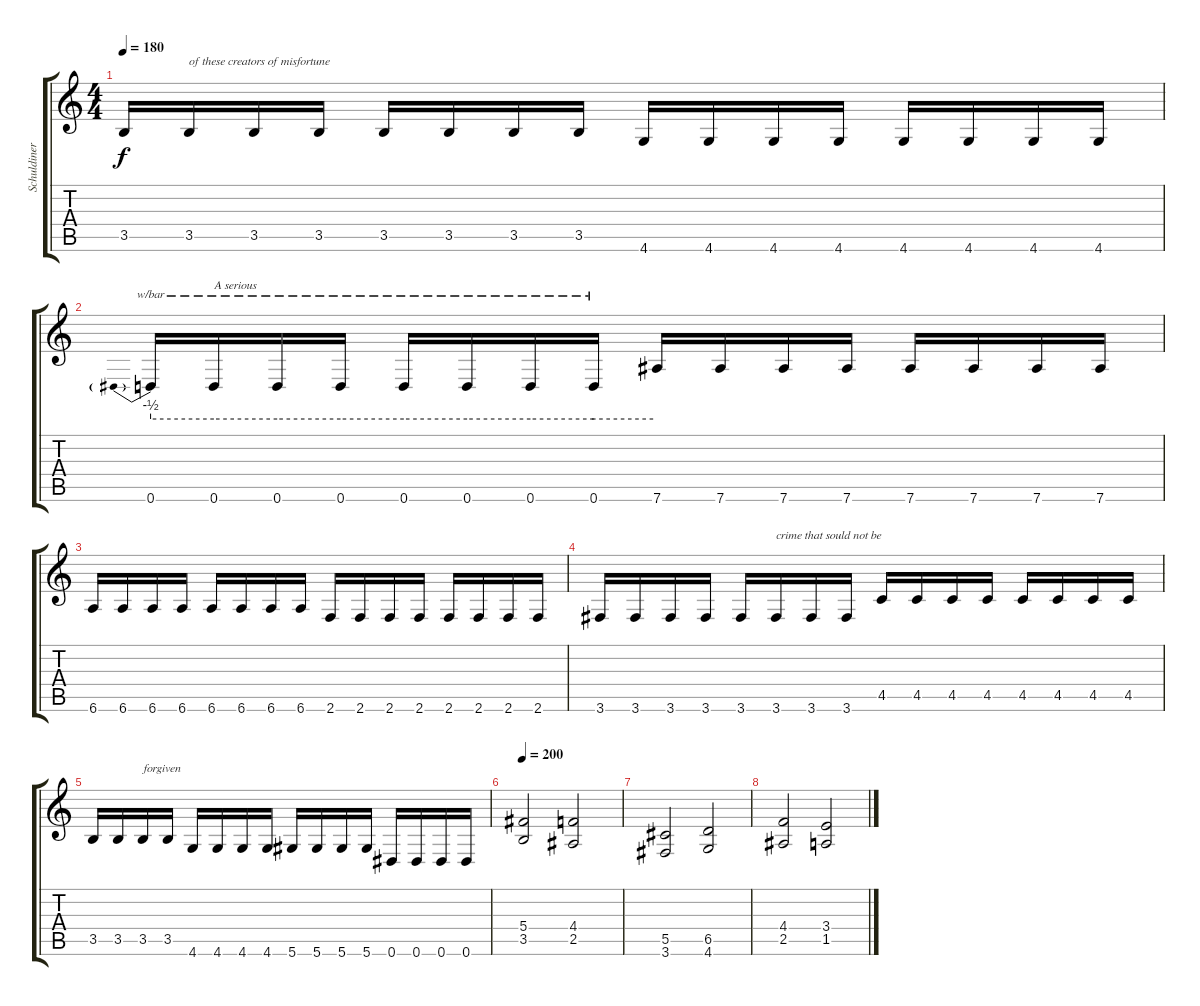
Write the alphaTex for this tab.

\track ("Schuldiner" "Schuldiner") {instrument distortionguitar}
\staff {score tabs}
\tuning (Eb4 Bb3 Gb3 Db3 Ab2 Eb2) {hide}
\ts (4 4)
\tempo 180
\clef g2
\ks c
3.5.16{dy f} 3.5.16{txt "of these creators of misfortune"} 3.5.16 3.5.16 3.5.16 3.5.16 3.5.16 3.5.16 4.6.16 4.6.16 4.6.16 4.6.16 4.6.16 4.6.16 4.6.16 4.6.16 |
0.6.16{tbe (predive default 0 -2 60 -2)} 0.6.16{tbe (hold default 0 -2 60 -2) txt "A serious"} 0.6.16{tbe (hold default 0 -2 60 -2)} 0.6.16{tbe (hold default 0 -2 60 -2)} 0.6.16{tbe (hold default 0 -2 60 -2)} 0.6.16{tbe (hold default 0 -2 60 -2)} 0.6.16{tbe (hold default 0 -2 60 -2)} 0.6.16{tbe (hold default 0 -2 60 -2)} 7.6.16 7.6.16 7.6.16 7.6.16 7.6.16 7.6.16 7.6.16 7.6.16 |
6.6.16 6.6.16 6.6.16 6.6.16 6.6.16 6.6.16 6.6.16 6.6.16 2.6.16 2.6.16 2.6.16 2.6.16 2.6.16 2.6.16 2.6.16 2.6.16 |
3.6.16 3.6.16 3.6.16 3.6.16 3.6.16 3.6.16{txt "crime that sould not be"} 3.6.16 3.6.16 4.5.16 4.5.16 4.5.16 4.5.16 4.5.16 4.5.16 4.5.16 4.5.16 |
3.5.16 3.5.16 3.5.16{txt "forgiven"} 3.5.16 4.6.16 4.6.16 4.6.16 4.6.16 5.6.16 5.6.16 5.6.16 5.6.16 0.6.16 0.6.16 0.6.16 0.6.16 |
\tempo 200
(5.4 3.5).2 (4.4 2.5).2 |
(5.5 3.6).2 (6.5 4.6).2 |
(4.4 2.5).2 (3.4 1.5).2
